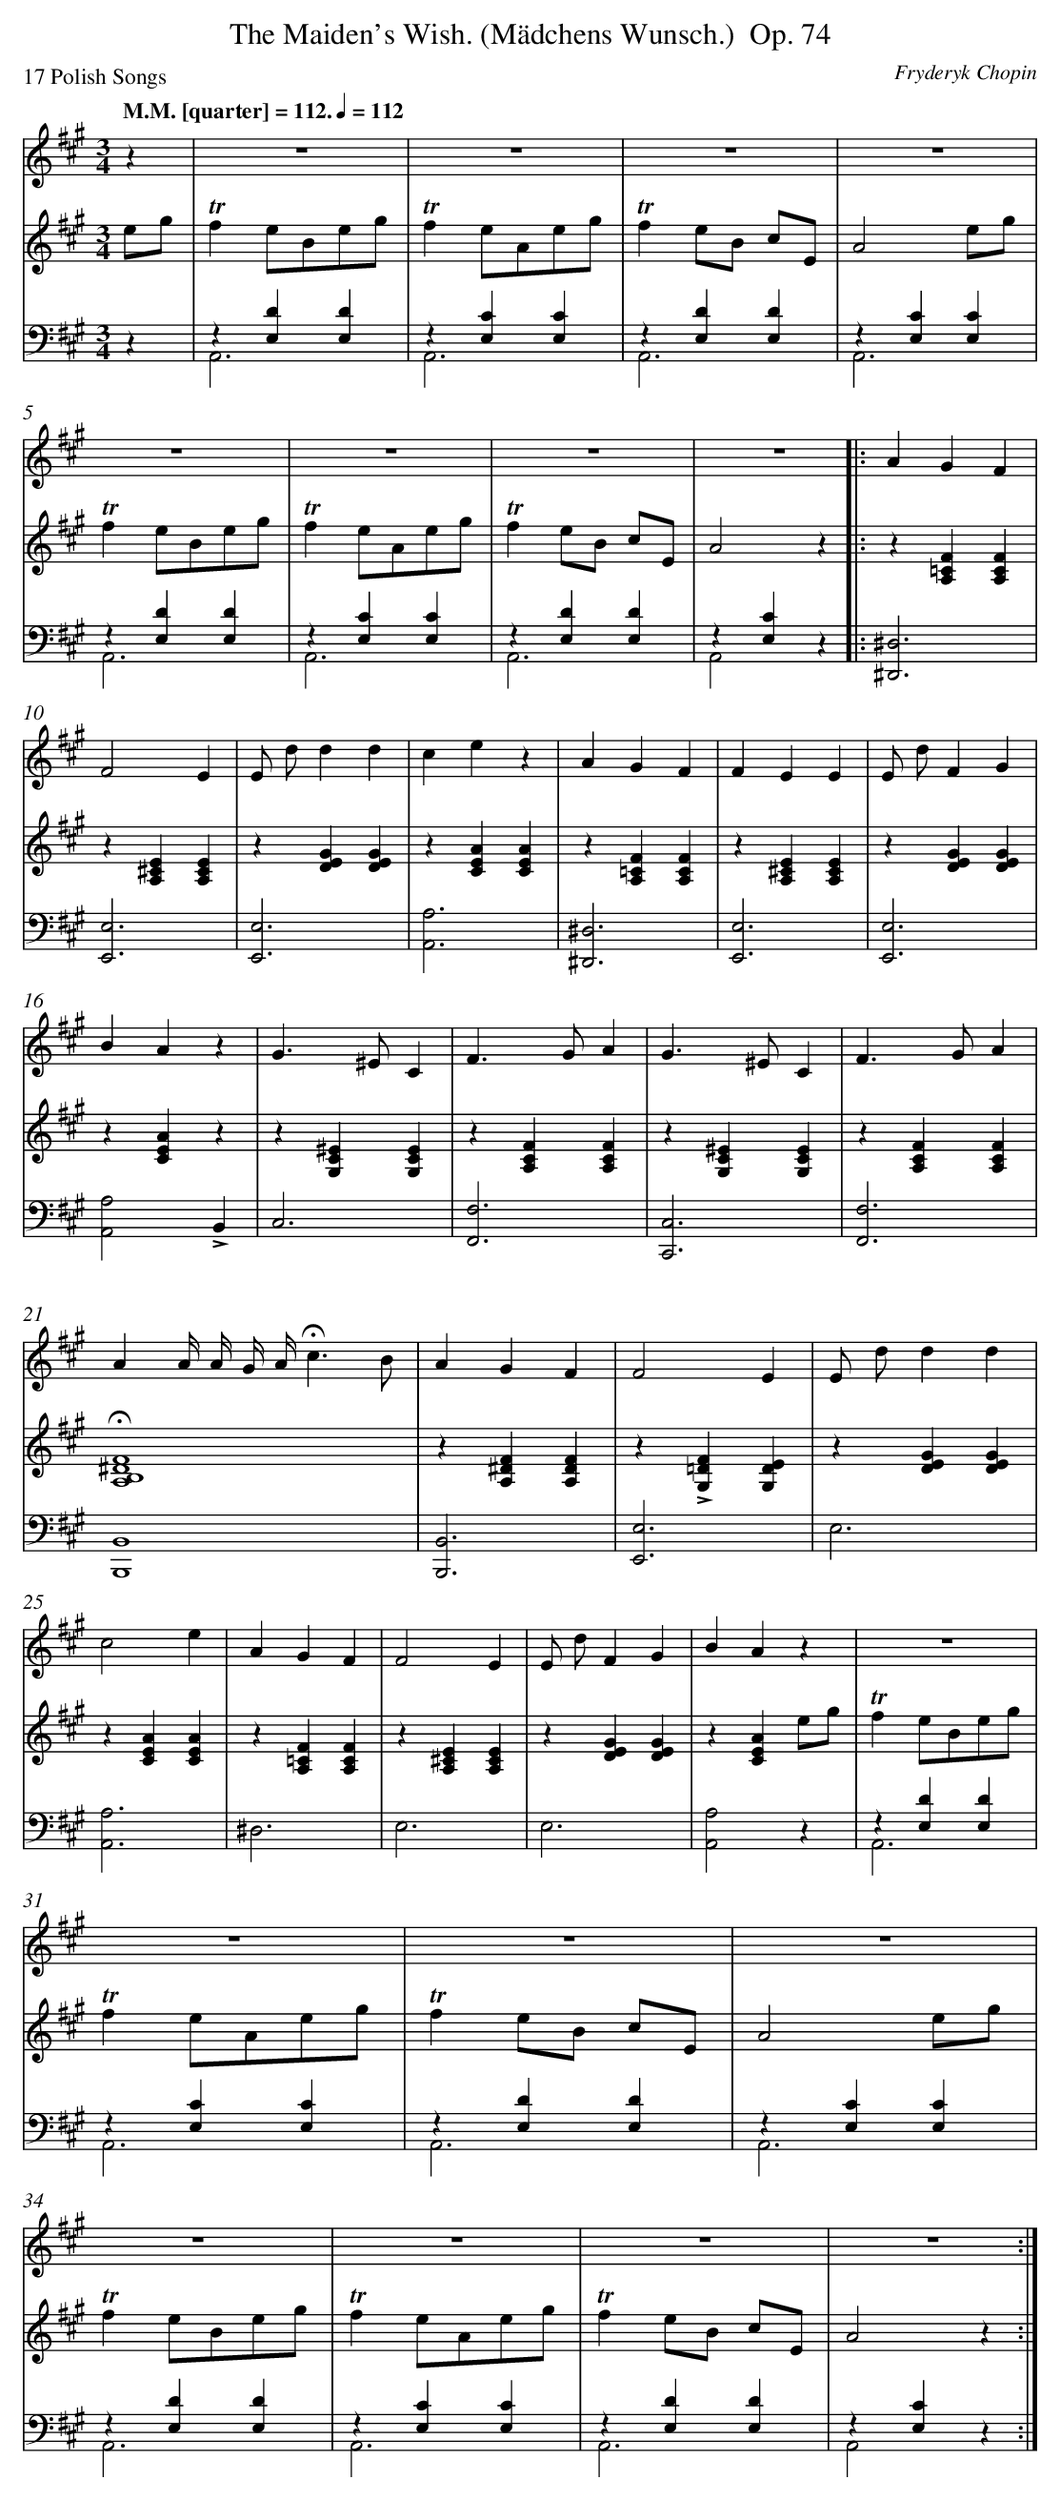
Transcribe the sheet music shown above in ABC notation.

X:1
T: The Maiden's Wish. (Mädchens Wunsch.)	 Op. 74
C: Fryderyk Chopin
L: 1/4
M: 3/4
P: 17 Polish Songs
Q: "M.M. [quarter] = 112." 1/4=112
V: 1 clef=treble
V: 2 clef=treble
V: 3 clef=bass
K: A
[V:1] z [I:setbarnb 1]|
[V:2] e/g/ |
[V:3] z |
[V:1] z3 |
[V:2] !trill!fe/B/e/g/ |
[V:3] z[DE,][DE,] & A,,3 |
[V:1] z3 |
[V:2] !trill!fe/A/e/g/ |
[V:3] z[CE,][CE,] & A,,3 |
[V:1] z3 |
[V:2] !trill!fe/B/ c/E/ |
[V:3] z[DE,][DE,] & A,,3 |
[V:1] z3 |
[V:2] A2e/g/ |
[V:3] z[CE,][CE,] & A,,3 |
[V:1] z3 |
[V:2] !trill!fe/B/e/g/ |
[V:3] z[DE,][DE,] & A,,3 |
[V:1] z3 |
[V:2] !trill!fe/A/e/g/ |
[V:3] z[CE,][CE,] & A,,3 |
[V:1] z3 |
[V:2] !trill!fe/B/ c/E/ |
[V:3] z[DE,][DE,] & A,,3 |
[V:1] z3 ]|:
[V:2] A2z ]|:
[V:3] z[CE,]z & A,,2z ]|:
[V:1] AGF |
[V:2] z[F=CA,][FCA,] |
[V:3] [^D,3^D,,3] |
[V:1] F2E |
[V:2] z[E^CA,][ECA,] |
[V:3] [E,3E,,3] |
[V:1] E/ d/dd |
[V:2] z[GED][GED] |
[V:3] [E,3E,,3] |
[V:1] cez |
[V:2] z[AEC][AEC] |
[V:3] [A,3A,,3] |
[V:1] AGF |
[V:2] z[F=CA,][FCA,] |
[V:3] [^D,3^D,,3] |
[V:1] FEE |
[V:2] z[E^CA,][ECA,] |
[V:3] [E,3E,,3] |
[V:1] E/ d/FG |
[V:2] z[GED][GED] |
[V:3] [E,3E,,3] |
[V:1] BAz |
[V:2] z[AEC]z |
[V:3] [A,2A,,2]!accent!B,, |
[V:1] G>^EC |
[V:2] z[^ECG,][ECG,] |
[V:3] C,3 |
[V:1] F>GA |
[V:2] z[FCA,][FCA,] |
[V:3] [F,3F,,3] |
[V:1] G>^EC |
[V:2] z[^ECG,][ECG,] |
[V:3] [C,3C,,3] |
[V:1] F>GA |
[V:2] z[FCA,][FCA,] |
[V:3] [F,3F,,3] |
[V:1] AA// A// G// A//!fermata!c3/B/ |
[V:2] !fermata![F4^D4B,4A,4] |
[V:3] [B,,4B,,,4] |
[V:1] AGF |
[V:2] z[F^DA,][FDA,] |
[V:3] [B,,3B,,,3] |
[V:1] F2E |
[V:2] z!accent![F=DG,][EDG,] |
[V:3] [E,3E,,3] |
[V:1] E/ d/dd |
[V:2] z[GED][GED] |
[V:3] E,3 |
[V:1] c2e |
[V:2] z[AEC][AEC] |
[V:3] [A,3A,,3] |
[V:1] AGF |
[V:2] z[F=CA,][FCA,] |
[V:3] ^D,3 |
[V:1] F2E |
[V:2] z[E^CA,][ECA,] |
[V:3] E,3 |
[V:1] E/ d/FG |
[V:2] z[GED][GED] |
[V:3] E,3 |
[V:1] BAz |
[V:2] z[AEC]e/g/ |
[V:3] [A,2A,,2]z |
[V:1] z3 |
[V:2] !trill!fe/B/e/g/ |
[V:3] z[DE,][DE,] & A,,3 |
[V:1] z3 |
[V:2] !trill!fe/A/e/g/ |
[V:3] z[CE,][CE,] & A,,3 |
[V:1] z3 |
[V:2] !trill!fe/B/ c/E/ |
[V:3] z[DE,][DE,] & A,,3 |
[V:1] z3 |
[V:2] A2e/g/ |
[V:3] z[CE,][CE,] & A,,3 |
[V:1] z3 |
[V:2] !trill!fe/B/e/g/ |
[V:3] z[DE,][DE,] & A,,3 |
[V:1] z3 |
[V:2] !trill!fe/A/e/g/ |
[V:3] z[CE,][CE,] & A,,3 |
[V:1] z3 |
[V:2] !trill!fe/B/ c/E/ |
[V:3] z[DE,][DE,] & A,,3 |
[V:1] z3 :|]
[V:2] A2z :|]
[V:3] z[CE,]z & A,,2z :|]
